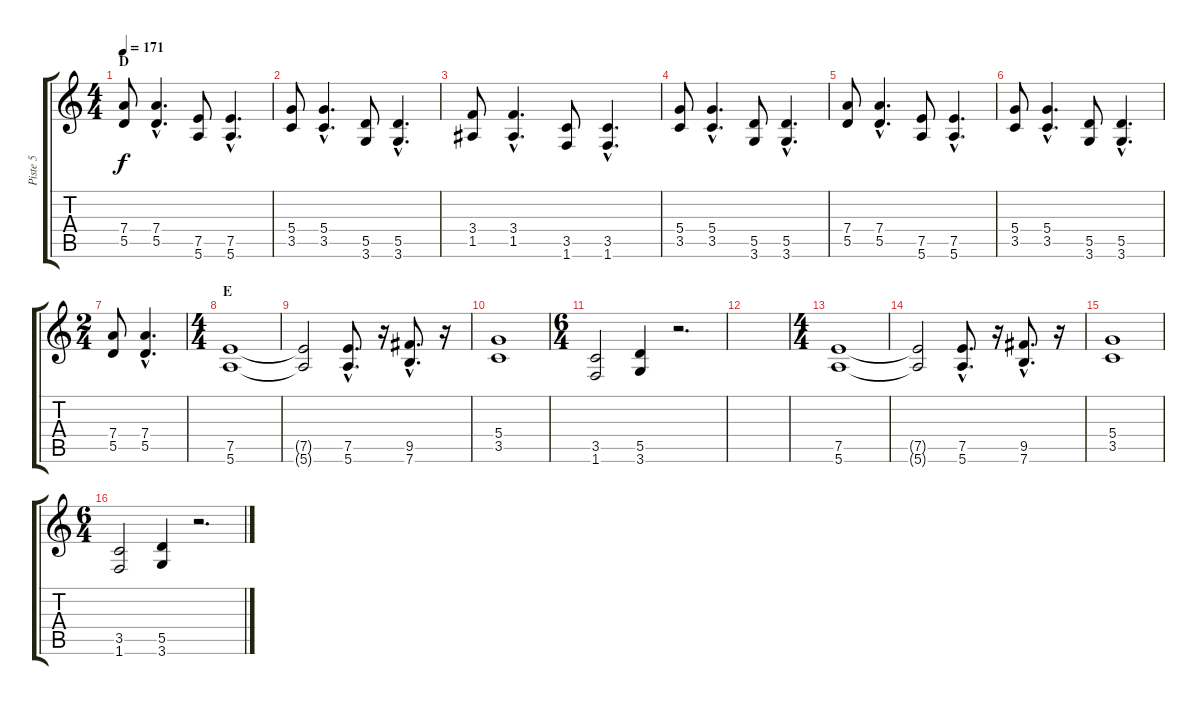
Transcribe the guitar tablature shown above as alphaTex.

\track ("Piste 5" "Piste 5") {instrument distortionguitar}
\staff {score tabs}
\tuning (E4 B3 G3 D3 A2 E2) {hide}
\ts (4 4)
\section ("" "D")
\tempo 171
\clef g2
\ks c
(7.4 5.5).8{dy f} (7.4{hac} 5.5{hac}).4{d} (7.5 5.6).8 (7.5{hac} 5.6{hac}).4{d} |
(5.4 3.5).8 (5.4{hac} 3.5{hac}).4{d} (5.5 3.6).8 (5.5{hac} 3.6{hac}).4{d} |
(3.4 1.5).8 (3.4{hac} 1.5{hac}).4{d} (3.5 1.6).8 (3.5{hac} 1.6{hac}).4{d} |
(5.4 3.5).8 (5.4{hac} 3.5{hac}).4{d} (5.5 3.6).8 (5.5{hac} 3.6{hac}).4{d} |
(7.4 5.5).8 (7.4{hac} 5.5{hac}).4{d} (7.5 5.6).8 (7.5{hac} 5.6{hac}).4{d} |
(5.4 3.5).8 (5.4{hac} 3.5{hac}).4{d} (5.5 3.6).8 (5.5{hac} 3.6{hac}).4{d} |
\ts (2 4)
(7.4 5.5).8 (7.4{hac} 5.5{hac}).4{d} |
\ts (4 4)
\section ("" "E")
(7.5 5.6).1 |
(7.5{t} 5.6{t}).2 (7.5{hac} 5.6{hac}).8{d} r.16 (9.5{hac} 7.6{hac}).8{d} r.16 |
(5.4 3.5).1 |
\ts (6 4)
(3.5 1.6).2 (5.5 3.6).4 r.2{d} |
|
\ts (4 4)
(7.5 5.6).1 |
(7.5{t} 5.6{t}).2 (7.5{hac} 5.6{hac}).8{d} r.16 (9.5{hac} 7.6{hac}).8{d} r.16 |
(5.4 3.5).1 |
\ts (6 4)
(3.5 1.6).2 (5.5 3.6).4 r.2{d}
